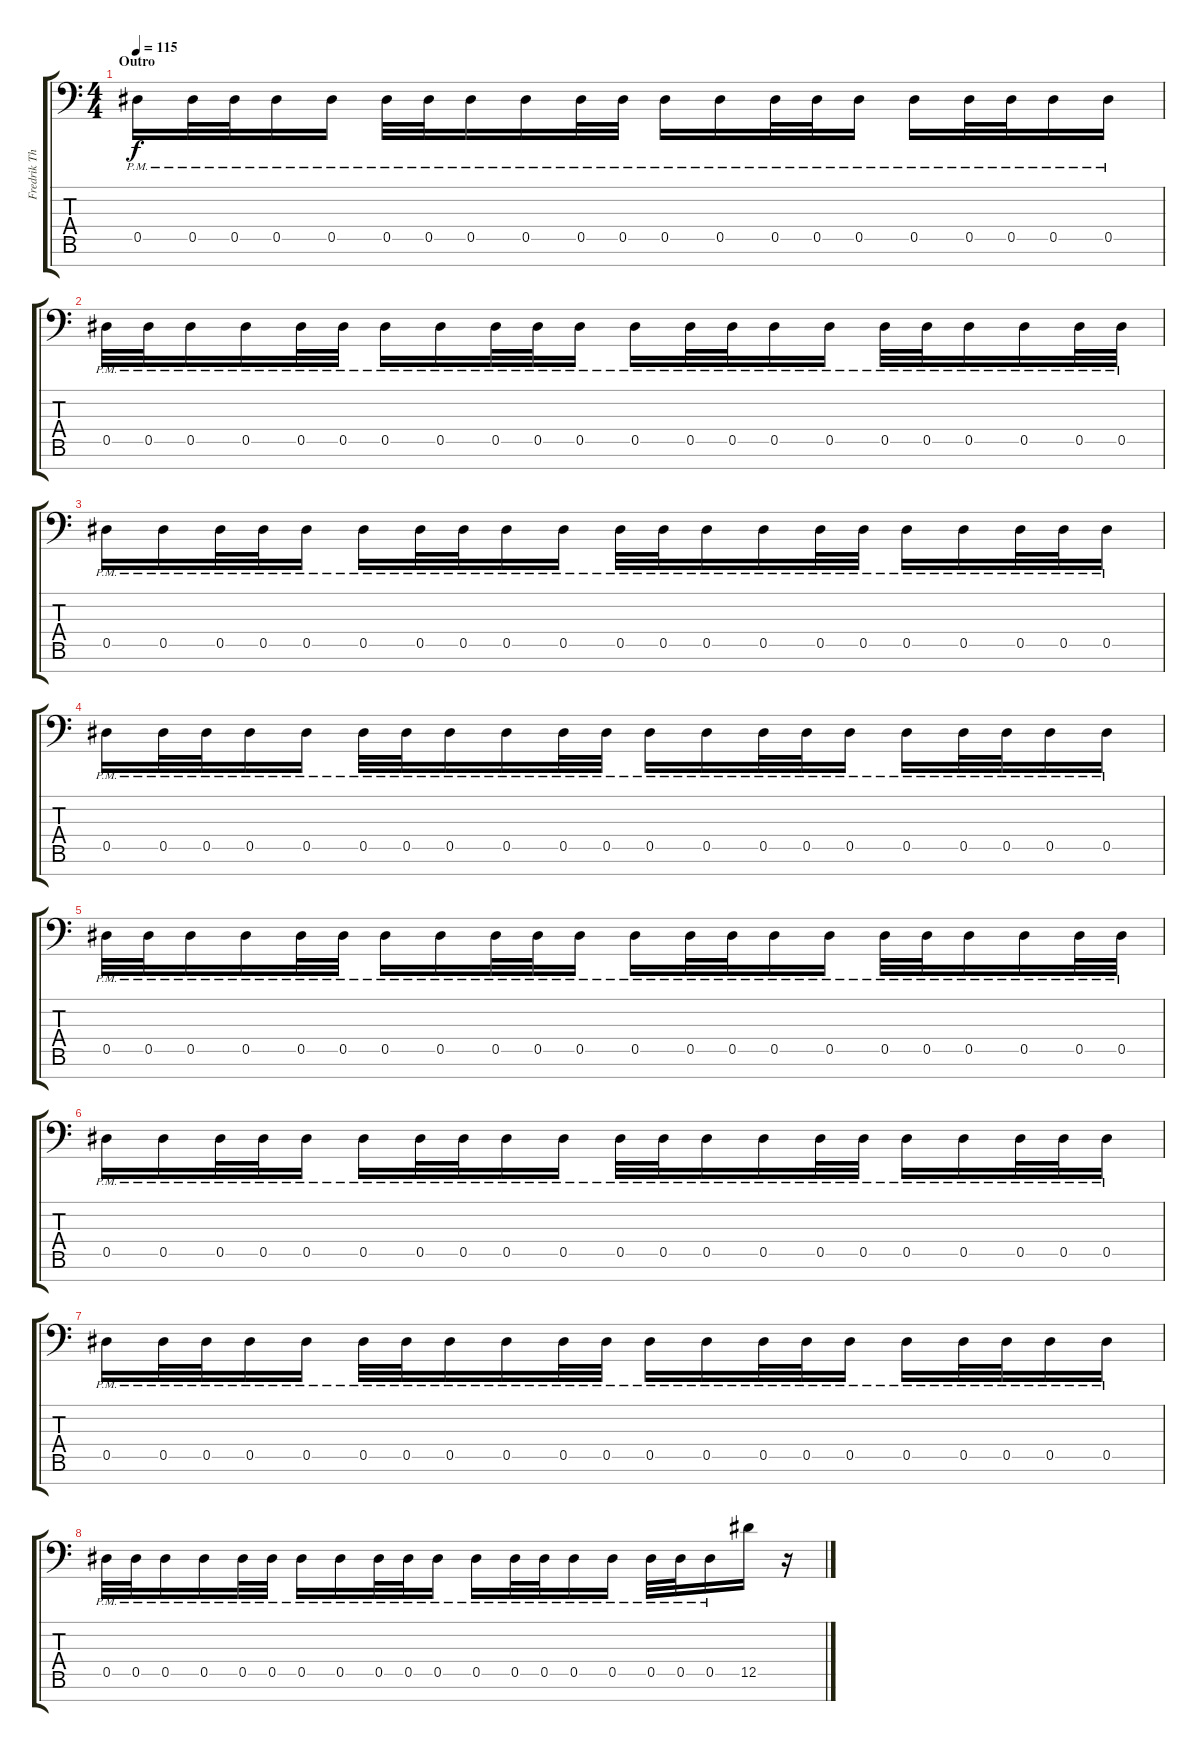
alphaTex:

\track ("Fredrik Thordendal (Guitar 1)" "Fredrik Th") {instrument distortionguitar}
\staff {score tabs}
\tuning (Bb3 F3 Db3 Ab2 Eb2 Bb1 F1) {hide}
\ts (4 4)
\section ("" "Outro")
\tempo 115
\clef f4
\ks c
0.5{pm}.16{dy f} 0.5{pm}.32 0.5{pm}.32 0.5{pm}.16 0.5{pm}.16 0.5{pm}.32 0.5{pm}.32 0.5{pm}.16 0.5{pm}.16 0.5{pm}.32 0.5{pm}.32 0.5{pm}.16 0.5{pm}.16 0.5{pm}.32 0.5{pm}.32 0.5{pm}.16 0.5{pm}.16 0.5{pm}.32 0.5{pm}.32 0.5{pm}.16 0.5{pm}.16 |
0.5{pm}.32 0.5{pm}.32 0.5{pm}.16 0.5{pm}.16 0.5{pm}.32 0.5{pm}.32 0.5{pm}.16 0.5{pm}.16 0.5{pm}.32 0.5{pm}.32 0.5{pm}.16 0.5{pm}.16 0.5{pm}.32 0.5{pm}.32 0.5{pm}.16 0.5{pm}.16 0.5{pm}.32 0.5{pm}.32 0.5{pm}.16 0.5{pm}.16 0.5{pm}.32 0.5{pm}.32 |
0.5{pm}.16 0.5{pm}.16 0.5{pm}.32 0.5{pm}.32 0.5{pm}.16 0.5{pm}.16 0.5{pm}.32 0.5{pm}.32 0.5{pm}.16 0.5{pm}.16 0.5{pm}.32 0.5{pm}.32 0.5{pm}.16 0.5{pm}.16 0.5{pm}.32 0.5{pm}.32 0.5{pm}.16 0.5{pm}.16 0.5{pm}.32 0.5{pm}.32 0.5{pm}.16 |
0.5{pm}.16 0.5{pm}.32 0.5{pm}.32 0.5{pm}.16 0.5{pm}.16 0.5{pm}.32 0.5{pm}.32 0.5{pm}.16 0.5{pm}.16 0.5{pm}.32 0.5{pm}.32 0.5{pm}.16 0.5{pm}.16 0.5{pm}.32 0.5{pm}.32 0.5{pm}.16 0.5{pm}.16 0.5{pm}.32 0.5{pm}.32 0.5{pm}.16 0.5{pm}.16 |
0.5{pm}.32 0.5{pm}.32 0.5{pm}.16 0.5{pm}.16 0.5{pm}.32 0.5{pm}.32 0.5{pm}.16 0.5{pm}.16 0.5{pm}.32 0.5{pm}.32 0.5{pm}.16 0.5{pm}.16 0.5{pm}.32 0.5{pm}.32 0.5{pm}.16 0.5{pm}.16 0.5{pm}.32 0.5{pm}.32 0.5{pm}.16 0.5{pm}.16 0.5{pm}.32 0.5{pm}.32 |
0.5{pm}.16 0.5{pm}.16 0.5{pm}.32 0.5{pm}.32 0.5{pm}.16 0.5{pm}.16 0.5{pm}.32 0.5{pm}.32 0.5{pm}.16 0.5{pm}.16 0.5{pm}.32 0.5{pm}.32 0.5{pm}.16 0.5{pm}.16 0.5{pm}.32 0.5{pm}.32 0.5{pm}.16 0.5{pm}.16 0.5{pm}.32 0.5{pm}.32 0.5{pm}.16 |
0.5{pm}.16 0.5{pm}.32 0.5{pm}.32 0.5{pm}.16 0.5{pm}.16 0.5{pm}.32 0.5{pm}.32 0.5{pm}.16 0.5{pm}.16 0.5{pm}.32 0.5{pm}.32 0.5{pm}.16 0.5{pm}.16 0.5{pm}.32 0.5{pm}.32 0.5{pm}.16 0.5{pm}.16 0.5{pm}.32 0.5{pm}.32 0.5{pm}.16 0.5{pm}.16 |
0.5{pm}.32 0.5{pm}.32 0.5{pm}.16 0.5{pm}.16 0.5{pm}.32 0.5{pm}.32 0.5{pm}.16 0.5{pm}.16 0.5{pm}.32 0.5{pm}.32 0.5{pm}.16 0.5{pm}.16 0.5{pm}.32 0.5{pm}.32 0.5{pm}.16 0.5{pm}.16 0.5{pm}.32 0.5{pm}.32 0.5{pm}.16 12.5.16 r.16
